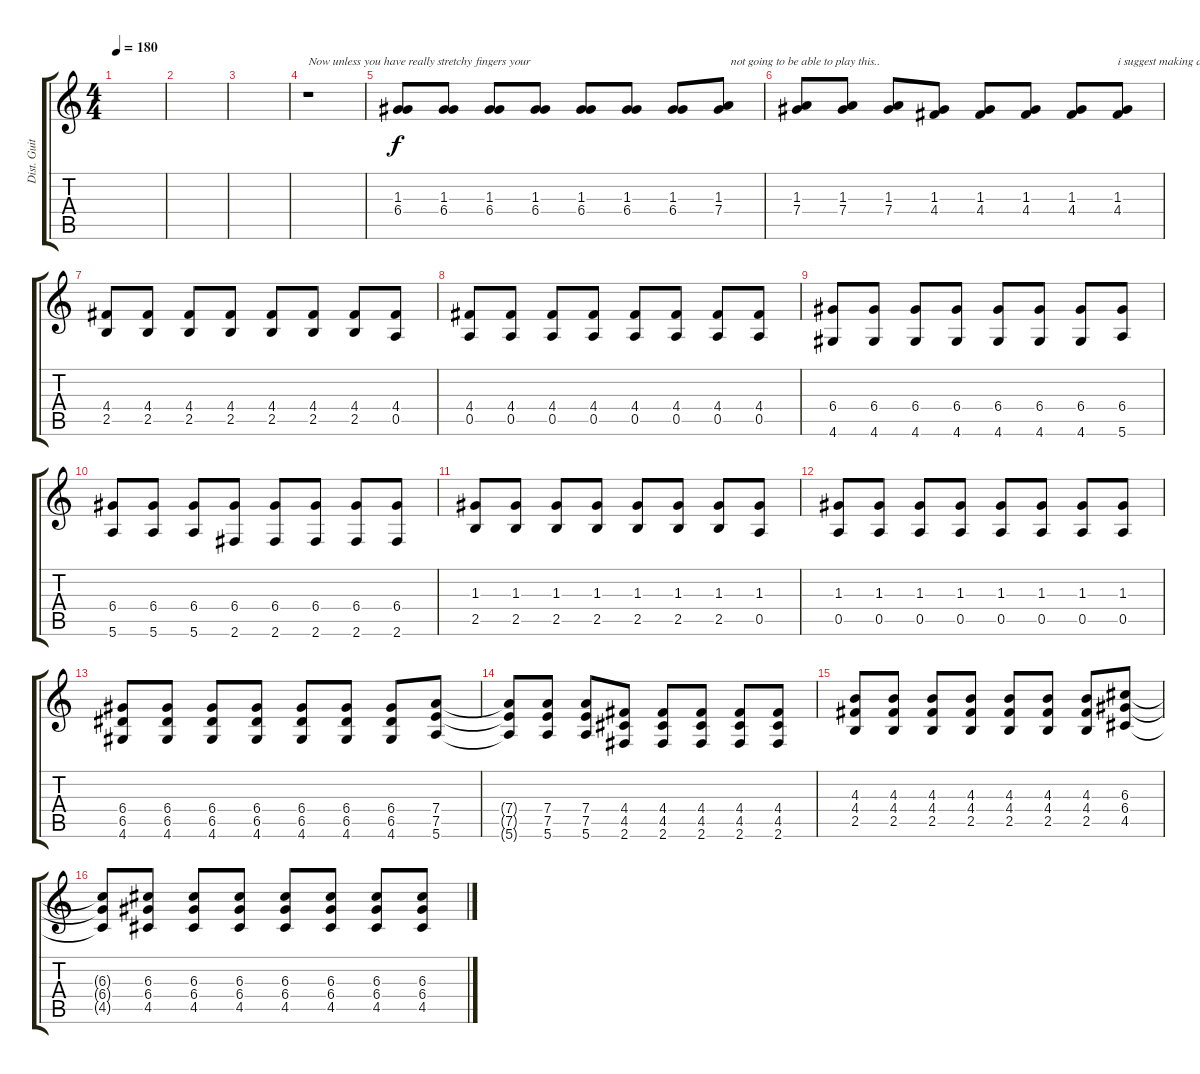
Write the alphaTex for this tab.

\track ("Dist. Guitar" "Dist. Guit") {instrument overdrivenguitar}
\staff {score tabs}
\tuning (E4 B3 G3 D3 A2 E2) {hide}
\ts (4 4)
\tempo 180
\clef g2
\ks c
|
|
|
r.1{txt "Now unless you have really stretchy fingers your"} |
(1.3 6.4).8 (1.3 6.4).8 (1.3 6.4).8 (1.3 6.4).8 (1.3 6.4).8 (1.3 6.4).8 (1.3 6.4).8 (1.3 7.4).8{txt "    not going to be able to play this.."} |
(1.3 7.4).8 (1.3 7.4).8 (1.3 7.4).8 (1.3 4.4).8 (1.3 4.4).8 (1.3 4.4).8 (1.3 4.4).8 (1.3 4.4).8{txt "i suggest making do with the root notes..."} |
(4.4 2.5).8 (4.4 2.5).8 (4.4 2.5).8 (4.4 2.5).8 (4.4 2.5).8 (4.4 2.5).8 (4.4 2.5).8 (4.4 0.5).8 |
(4.4 0.5).8 (4.4 0.5).8 (4.4 0.5).8 (4.4 0.5).8 (4.4 0.5).8 (4.4 0.5).8 (4.4 0.5).8 (4.4 0.5).8 |
(6.4 4.6).8 (6.4 4.6).8 (6.4 4.6).8 (6.4 4.6).8 (6.4 4.6).8 (6.4 4.6).8 (6.4 4.6).8 (6.4 5.6).8 |
(6.4 5.6).8 (6.4 5.6).8 (6.4 5.6).8 (6.4 2.6).8 (6.4 2.6).8 (6.4 2.6).8 (6.4 2.6).8 (6.4 2.6).8 |
(1.3 2.5).8 (1.3 2.5).8 (1.3 2.5).8 (1.3 2.5).8 (1.3 2.5).8 (1.3 2.5).8 (1.3 2.5).8 (1.3 0.5).8 |
(1.3 0.5).8 (1.3 0.5).8 (1.3 0.5).8 (1.3 0.5).8 (1.3 0.5).8 (1.3 0.5).8 (1.3 0.5).8 (1.3 0.5).8 |
(6.4 6.5 4.6).8 (6.4 6.5 4.6).8 (6.4 6.5 4.6).8 (6.4 6.5 4.6).8 (6.4 6.5 4.6).8 (6.4 6.5 4.6).8 (6.4 6.5 4.6).8 (7.4 7.5 5.6).8 |
(7.4{t} 7.5{t} 5.6{t}).8 (7.4 7.5 5.6).8 (7.4 7.5 5.6).8 (4.4 4.5 2.6).8 (4.4 4.5 2.6).8 (4.4 4.5 2.6).8 (4.4 4.5 2.6).8 (4.4 4.5 2.6).8 |
(4.3 4.4 2.5).8 (4.3 4.4 2.5).8 (4.3 4.4 2.5).8 (4.3 4.4 2.5).8 (4.3 4.4 2.5).8 (4.3 4.4 2.5).8 (4.3 4.4 2.5).8 (6.3 6.4 4.5).8 |
(6.3{t} 6.4{t} 4.5{t}).8 (6.3 6.4 4.5).8 (6.3 6.4 4.5).8 (6.3 6.4 4.5).8 (6.3 6.4 4.5).8 (6.3 6.4 4.5).8 (6.3 6.4 4.5).8 (6.3 6.4 4.5).8
